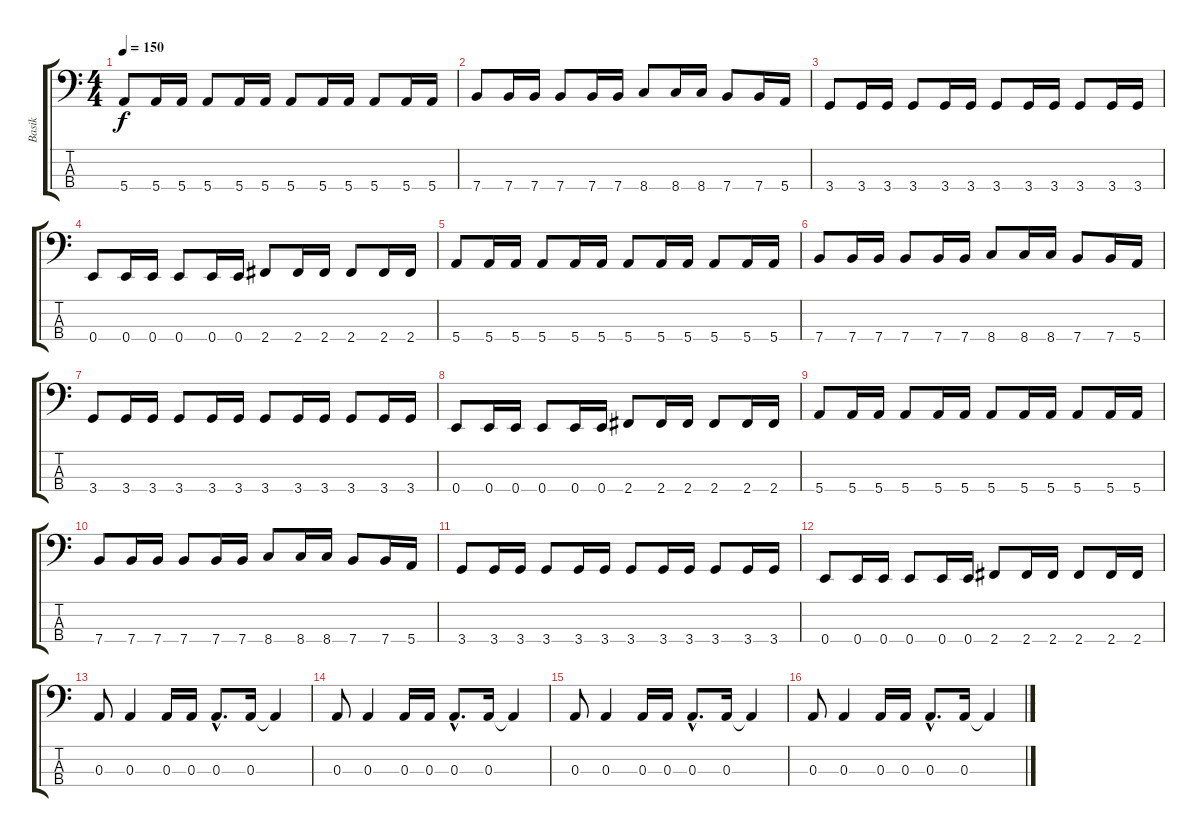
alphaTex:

\track ("Basik" "Basik") {instrument electricbassfinger}
\staff {score tabs}
\tuning (G2 D2 A1 E1) {hide}
\ts (4 4)
\tempo 150
\clef f4
\ks c
5.4.8{dy f} 5.4.16 5.4.16 5.4.8 5.4.16 5.4.16 5.4.8 5.4.16 5.4.16 5.4.8 5.4.16 5.4.16 |
7.4.8 7.4.16 7.4.16 7.4.8 7.4.16 7.4.16 8.4.8 8.4.16 8.4.16 7.4.8 7.4.16 5.4.16 |
3.4.8 3.4.16 3.4.16 3.4.8 3.4.16 3.4.16 3.4.8 3.4.16 3.4.16 3.4.8 3.4.16 3.4.16 |
0.4.8 0.4.16 0.4.16 0.4.8 0.4.16 0.4.16 2.4.8 2.4.16 2.4.16 2.4.8 2.4.16 2.4.16 |
5.4.8 5.4.16 5.4.16 5.4.8 5.4.16 5.4.16 5.4.8 5.4.16 5.4.16 5.4.8 5.4.16 5.4.16 |
7.4.8 7.4.16 7.4.16 7.4.8 7.4.16 7.4.16 8.4.8 8.4.16 8.4.16 7.4.8 7.4.16 5.4.16 |
3.4.8 3.4.16 3.4.16 3.4.8 3.4.16 3.4.16 3.4.8 3.4.16 3.4.16 3.4.8 3.4.16 3.4.16 |
0.4.8 0.4.16 0.4.16 0.4.8 0.4.16 0.4.16 2.4.8 2.4.16 2.4.16 2.4.8 2.4.16 2.4.16 |
5.4.8 5.4.16 5.4.16 5.4.8 5.4.16 5.4.16 5.4.8 5.4.16 5.4.16 5.4.8 5.4.16 5.4.16 |
7.4.8 7.4.16 7.4.16 7.4.8 7.4.16 7.4.16 8.4.8 8.4.16 8.4.16 7.4.8 7.4.16 5.4.16 |
3.4.8 3.4.16 3.4.16 3.4.8 3.4.16 3.4.16 3.4.8 3.4.16 3.4.16 3.4.8 3.4.16 3.4.16 |
0.4.8 0.4.16 0.4.16 0.4.8 0.4.16 0.4.16 2.4.8 2.4.16 2.4.16 2.4.8 2.4.16 2.4.16 |
0.3.8 0.3.4 0.3.16 0.3.16 0.3{hac}.8{d} 0.3.16 0.3{t}.4 |
0.3.8 0.3.4 0.3.16 0.3.16 0.3{hac}.8{d} 0.3.16 0.3{t}.4 |
0.3.8 0.3.4 0.3.16 0.3.16 0.3{hac}.8{d} 0.3.16 0.3{t}.4 |
0.3.8 0.3.4 0.3.16 0.3.16 0.3{hac}.8{d} 0.3.16 0.3{t}.4
